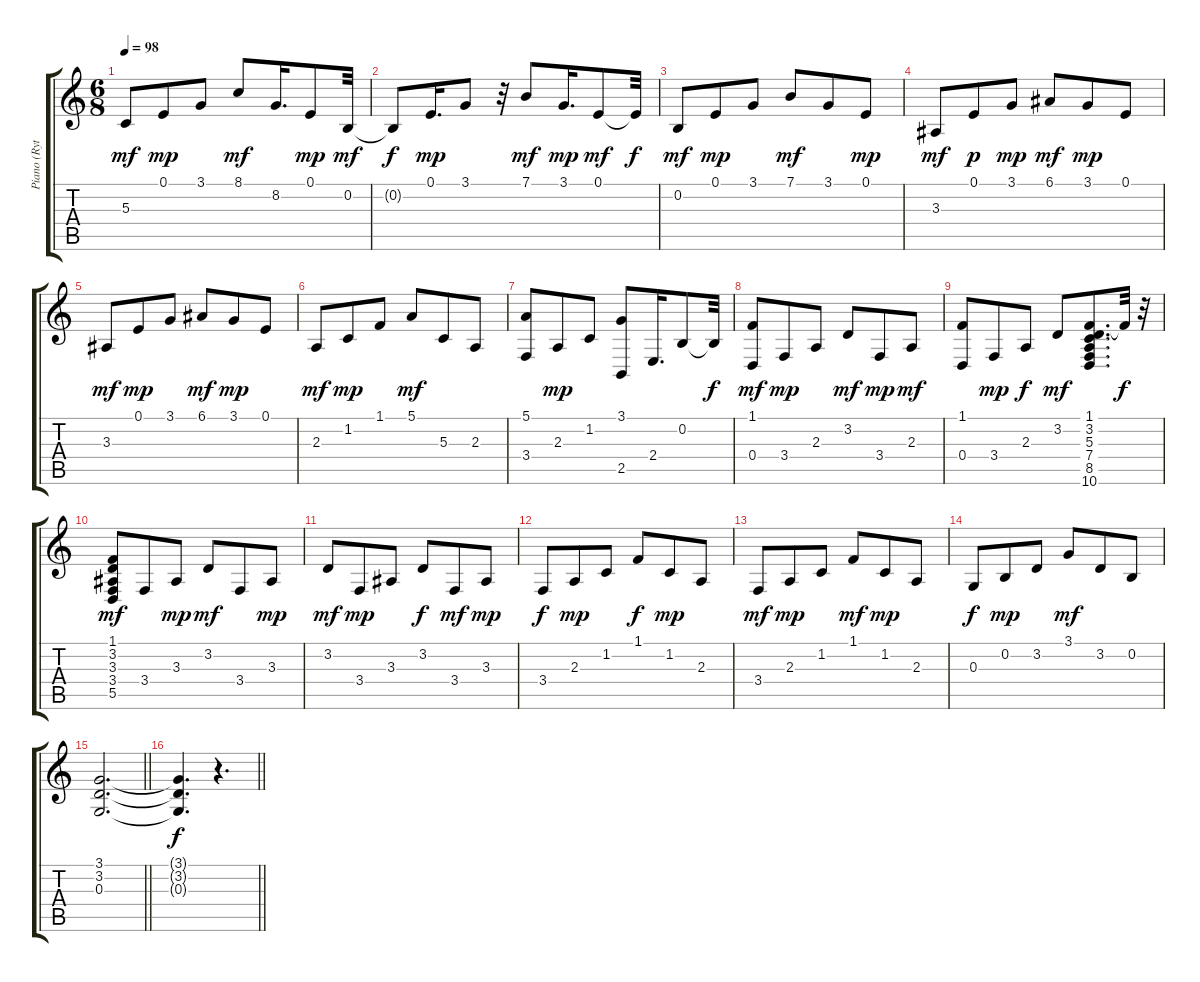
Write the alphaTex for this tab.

\track ("Piano (Rythem)" "Piano (Ryt") {instrument brightacousticpiano}
\staff {score tabs}
\tuning (E4 B3 G3 D3 A2 E2) {hide}
\ts (6 8)
\tempo 98
\clef g2
\ks c
5.3.8{dy mf} 0.1.8{dy mp} 3.1.8 8.1.8{dy mf} 8.2.16{d} 0.1.8{dy mp} 0.2.32{dy mf} |
0.2{t}.8{dy f} 0.1.16{d dy mp} 3.1.8 r.32 7.1.8{dy mf} 3.1.16{d dy mp} 0.1.8{dy mf} 0.1{t}.32{dy f} |
0.2.8{dy mf} 0.1.8{dy mp} 3.1.8 7.1.8{dy mf} 3.1.8 0.1.8{dy mp} |
3.3.8{dy mf} 0.1.8{dy p} 3.1.8{dy mp} 6.1.8{dy mf} 3.1.8{dy mp} 0.1.8 |
3.3.8{dy mf} 0.1.8{dy mp} 3.1.8 6.1.8{dy mf} 3.1.8{dy mp} 0.1.8 |
2.3.8{dy mf} 1.2.8{dy mp} 1.1.8 5.1.8{dy mf} 5.3.8 2.3.8 |
(5.1 3.4).8 2.3.8{dy mp} 1.2.8 (3.1 2.5).8 2.4.16{d} 0.2.8 0.2{t}.32{dy f} |
(1.1 0.4).8{dy mf} 3.4.8{dy mp} 2.3.8 3.2.8{dy mf} 3.4.8{dy mp} 2.3.8{dy mf} |
(1.1 0.4).8 3.4.8{dy mp} 2.3.8{dy f} 3.2.8{dy mf} (1.1 3.2 5.3 7.4 8.5 10.6).8{d} 1.1{t}.32{dy f} r.32 |
(1.1 3.2 3.3 3.4 5.5).8{dy mf} 3.4.8 3.3.8{dy mp} 3.2.8{dy mf} 3.4.8 3.3.8{dy mp} |
3.2.8{dy mf} 3.4.8{dy mp} 3.3.8 3.2.8{dy f} 3.4.8{dy mf} 3.3.8{dy mp} |
3.4.8{dy f} 2.3.8{dy mp} 1.2.8 1.1.8{dy f} 1.2.8{dy mp} 2.3.8 |
3.4.8{dy mf} 2.3.8{dy mp} 1.2.8 1.1.8{dy mf} 1.2.8{dy mp} 2.3.8 |
0.3.8{dy f} 0.2.8{dy mp} 3.2.8 3.1.8{dy mf} 3.2.8 0.2.8 |
\barLineRight lightlight
(3.1 3.2 0.3).2{d} |
\barLineRight lightlight
(3.1{t} 3.2{t} 0.3{t}).4{d dy f} r.4{d}
